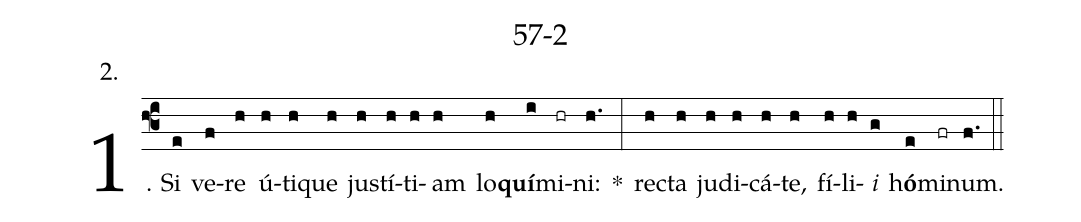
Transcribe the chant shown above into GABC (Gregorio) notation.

name: 57-2;
annotation: 2.;
%%
(f3)1. Si(e) ve(f)re(h) ú(h)ti(h)que(h) jus(h)tí(h)ti(h)am(h) lo(h)<b>quí</b>(i)mi(hr)ni:(h.) *(:) rec(h)ta(h) ju(h)di(h)cá(h)te,(h) fí(h)li(h)<i>i</i>(g) h<b>ó</b>(e)mi(fr)num.(f.) (::)
